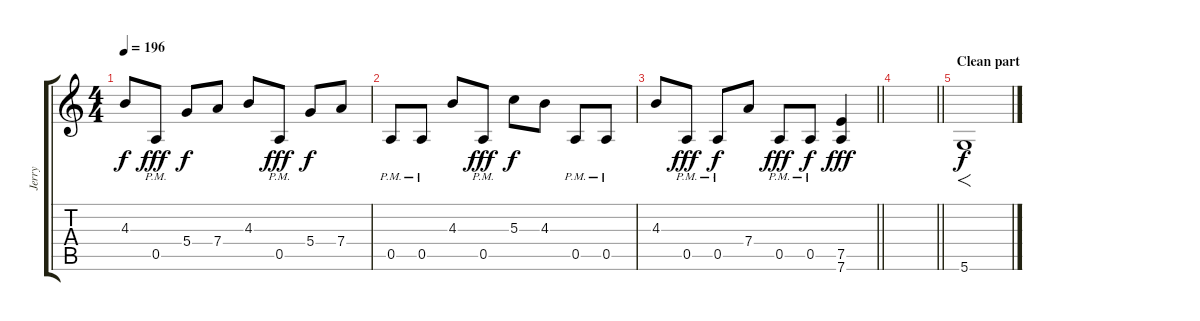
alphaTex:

\track ("Jerry" "Jerry") {instrument distortionguitar}
\staff {score tabs}
\tuning (E4 B3 G3 D3 A2 D2) {hide}
\ts (4 4)
\tempo 196
\clef g2
\ks aminor
4.3.8{dy f} 0.5{pm}.8{dy fff} 5.4.8{dy f} 7.4.8 4.3.8 0.5{pm}.8{dy fff} 5.4.8{dy f} 7.4.8 |
0.5{pm}.8 0.5{pm}.8 4.3.8 0.5{pm}.8{dy fff} 5.3.8{dy f} 4.3.8 0.5{pm}.8 0.5{pm}.8 |
\barLineRight lightlight
4.3.8 0.5{pm}.8{dy fff} 0.5{pm}.8{dy f} 7.4.8 0.5{pm}.8{dy fff} 0.5{pm}.8{dy f} (7.5 7.6).4{dy fff} |
\barLineRight lightlight
|
\section ("" "Clean part")
5.6.1{f dy f volume 14 balance 6 instrument electricguitarclean}
